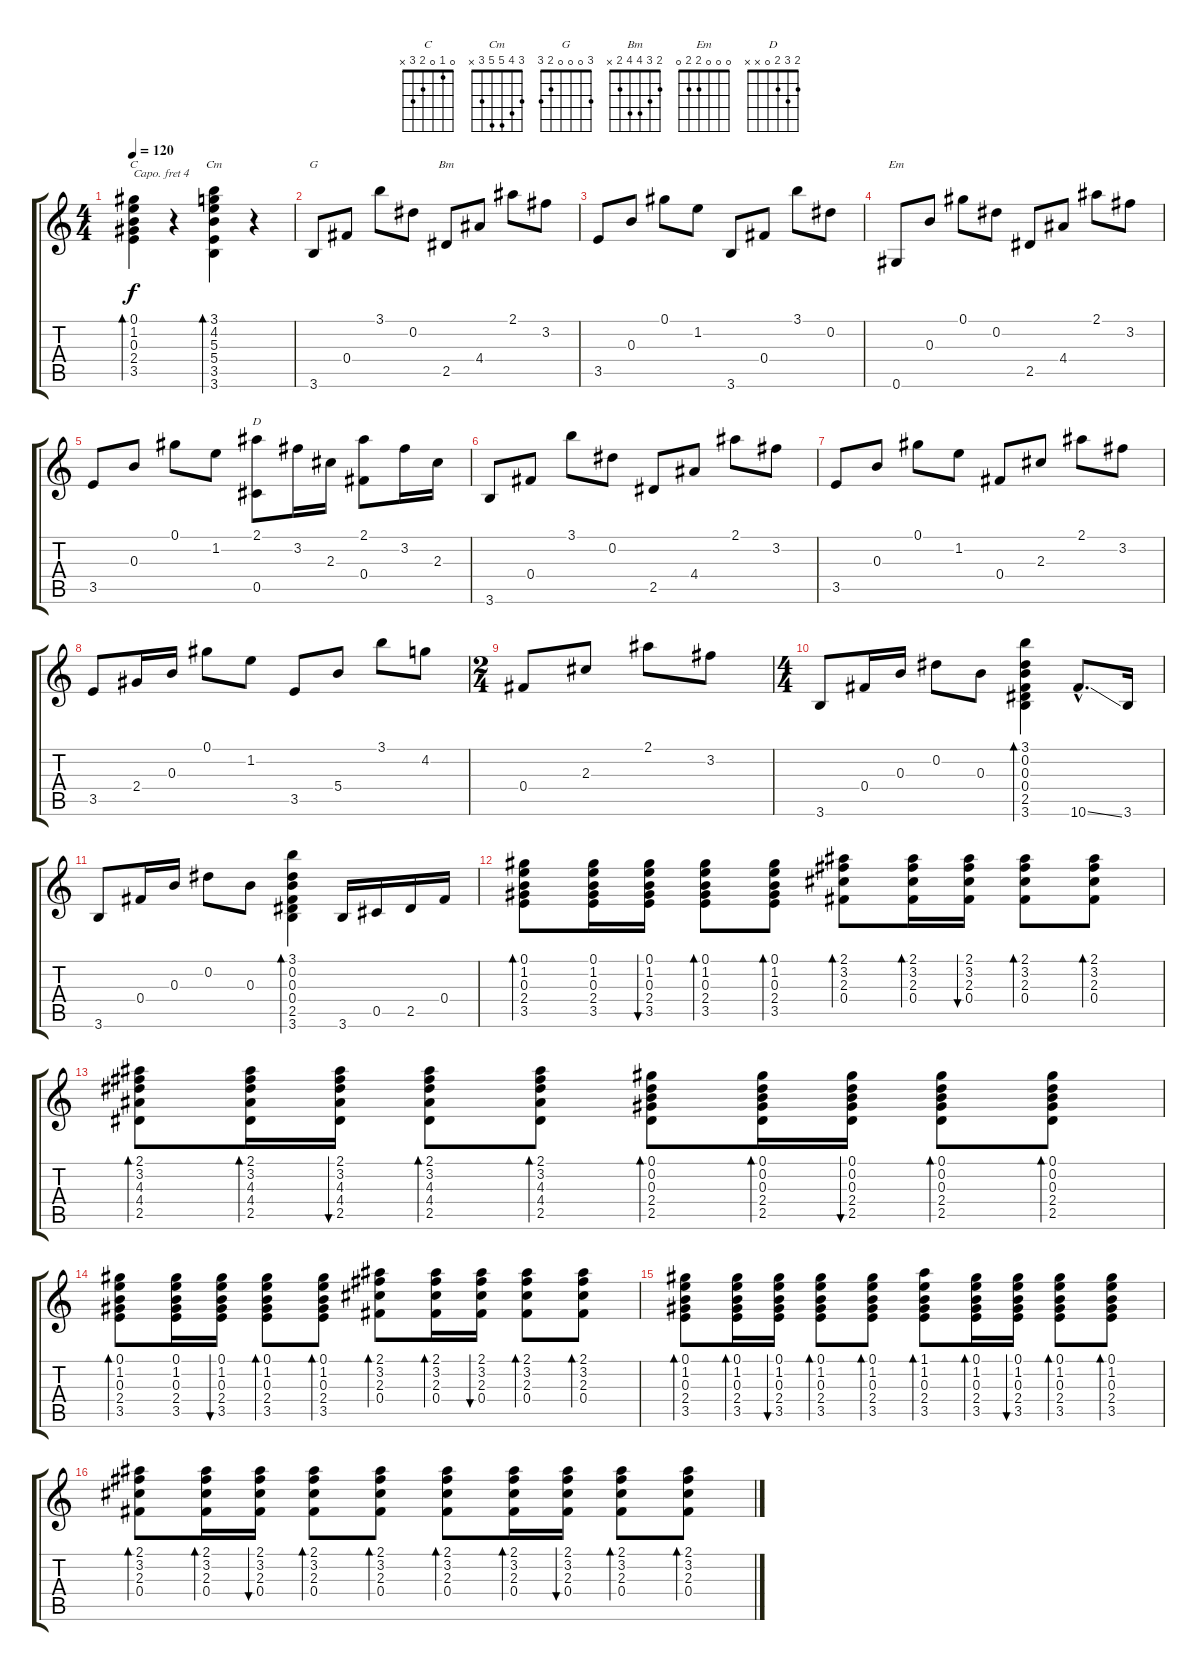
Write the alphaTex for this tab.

\track "" {instrument acousticguitarnylon}
\staff {score tabs}
\capo 4
\tuning (E4 B3 G3 D3 A2 E2) {hide}
\chord ("C" 0 1 0 2 3 x)
\chord ("Cm" 3 4 5 5 3 x)
\chord ("G" 3 0 0 0 2 3)
\chord ("Bm" 2 3 4 4 2 x)
\chord ("Em" 0 0 0 2 2 0)
\chord ("D" 2 3 2 0 x x)
\ts (4 4)
\tempo 120
\clef g2
\ks c
(0.1 1.2 0.3 2.4 3.5).4{bd 480 ch "C" dy f} r.4 (3.1 4.2 5.3 5.4 3.5 3.6).4{bd 480 ch "Cm"} r.4 |
3.6.8{ch "G"} 0.4.8 3.1.8 0.2.8 2.5.8{ch "Bm"} 4.4.8 2.1.8 3.2.8 |
3.5.8 0.3.8 0.1.8 1.2.8 3.6.8 0.4.8 3.1.8 0.2.8 |
0.6.8{ch "Em"} 0.3.8 0.1.8 0.2.8 2.5.8 4.4.8 2.1.8 3.2.8 |
3.5.8 0.3.8 0.1.8 1.2.8 (2.1 0.5).8{ch "D"} 3.2.16 2.3.16 (2.1 0.4).8 3.2.16 2.3.16 |
3.6.8 0.4.8 3.1.8 0.2.8 2.5.8 4.4.8 2.1.8 3.2.8 |
3.5.8 0.3.8 0.1.8 1.2.8 0.4.8 2.3.8 2.1.8 3.2.8 |
3.5.8 2.4.16 0.3.16 0.1.8 1.2.8 3.5.8 5.4.8 3.1.8 4.2.8 |
\ts (2 4)
0.4.8 2.3.8 2.1.8 3.2.8 |
\ts (4 4)
3.6.8 0.4.16 0.3.16 0.2.8 0.3.8 (3.1 0.2 0.3 0.4 2.5 3.6).4{bd 120} 10.6{ss hac}.8{d} 3.6.16 |
3.6.8 0.4.16 0.3.16 0.2.8 0.3.8 (3.1 0.2 0.3 0.4 2.5 3.6).4{bd 120} 3.6.16 0.5.16 2.5.16 0.4.16 |
(0.1 1.2 0.3 2.4 3.5).8{bd 120} (0.1 1.2 0.3 2.4 3.5).16 (0.1 1.2 0.3 2.4 3.5).16{bu 60} (0.1 1.2 0.3 2.4 3.5).8{bd 120} (0.1 1.2 0.3 2.4 3.5).8{bd 120} (2.1 3.2 2.3 0.4).8{bd 120} (2.1 3.2 2.3 0.4).16{bd 60} (2.1 3.2 2.3 0.4).16{bu 60} (2.1 3.2 2.3 0.4).8{bd 120} (2.1 3.2 2.3 0.4).8{bd 120} |
(2.1 3.2 4.3 4.4 2.5).8{bd 240} (2.1 3.2 4.3 4.4 2.5).16{bd 120} (2.1 3.2 4.3 4.4 2.5).16{bu 120} (2.1 3.2 4.3 4.4 2.5).8{bd 240} (2.1 3.2 4.3 4.4 2.5).8{bd 240} (0.1 0.2 0.3 2.4 2.5).8{bd 240} (0.1 0.2 0.3 2.4 2.5).16{bd 120} (0.1 0.2 0.3 2.4 2.5).16{bu 120} (0.1 0.2 0.3 2.4 2.5).8{bd 240} (0.1 0.2 0.3 2.4 2.5).8{bd 240} |
(0.1 1.2 0.3 2.4 3.5).8{bd 120} (0.1 1.2 0.3 2.4 3.5).16 (0.1 1.2 0.3 2.4 3.5).16{bu 60} (0.1 1.2 0.3 2.4 3.5).8{bd 120} (0.1 1.2 0.3 2.4 3.5).8{bd 120} (2.1 3.2 2.3 0.4).8{bd 120} (2.1 3.2 2.3 0.4).16{bd 60} (2.1 3.2 2.3 0.4).16{bu 60} (2.1 3.2 2.3 0.4).8{bd 120} (2.1 3.2 2.3 0.4).8{bd 120} |
(0.1 1.2 0.3 2.4 3.5).8{bd 240} (0.1 1.2 0.3 2.4 3.5).16{bd 120} (0.1 1.2 0.3 2.4 3.5).16{bu 120} (0.1 1.2 0.3 2.4 3.5).8{bd 240} (0.1 1.2 0.3 2.4 3.5).8{bd 240} (1.1 1.2 0.3 2.4 3.5).8{bd 240} (0.1 1.2 0.3 2.4 3.5).16{bd 120} (0.1 1.2 0.3 2.4 3.5).16{bu 120} (0.1 1.2 0.3 2.4 3.5).8{bd 240} (0.1 1.2 0.3 2.4 3.5).8{bd 240} |
(2.1 3.2 2.3 0.4).8{bd 240} (2.1 3.2 2.3 0.4).16{bd 120} (2.1 3.2 2.3 0.4).16{bu 120} (2.1 3.2 2.3 0.4).8{bd 240} (2.1 3.2 2.3 0.4).8{bd 240} (2.1 3.2 2.3 0.4).8{bd 240} (2.1 3.2 2.3 0.4).16{bd 120} (2.1 3.2 2.3 0.4).16{bu 120} (2.1 3.2 2.3 0.4).8{bd 240} (2.1 3.2 2.3 0.4).8{bd 240}
